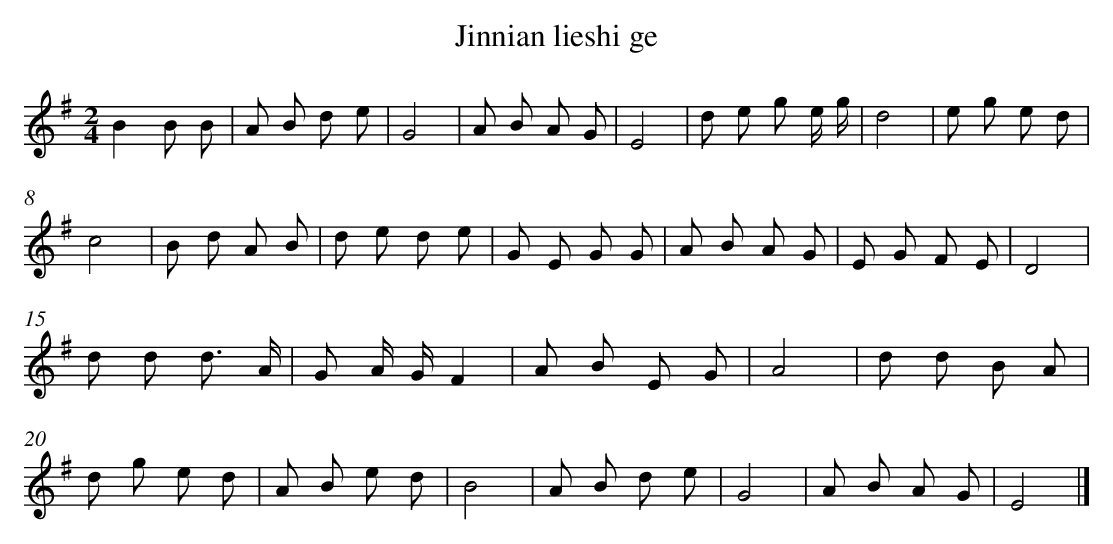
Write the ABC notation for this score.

X:1
T: Jinnian lieshi ge
L: 1/8
M: 2/4
K: G
B2B B [I:setbarnb 1]|
A B d e |
G4 |
A B A G |
E4 |
d e g e/ g/ |
d4 |
e g e d |
c4 |
B d A B |
d e d e |
G E G G |
A B A G |
E G F E |
D4 |
d d d3/ A/ |
G A/ G/F2 |
A B E G |
A4 |
d d B A |
d g e d |
A B e d |
B4 |
A B d e |
G4 |
A B A G |
E4 |]
